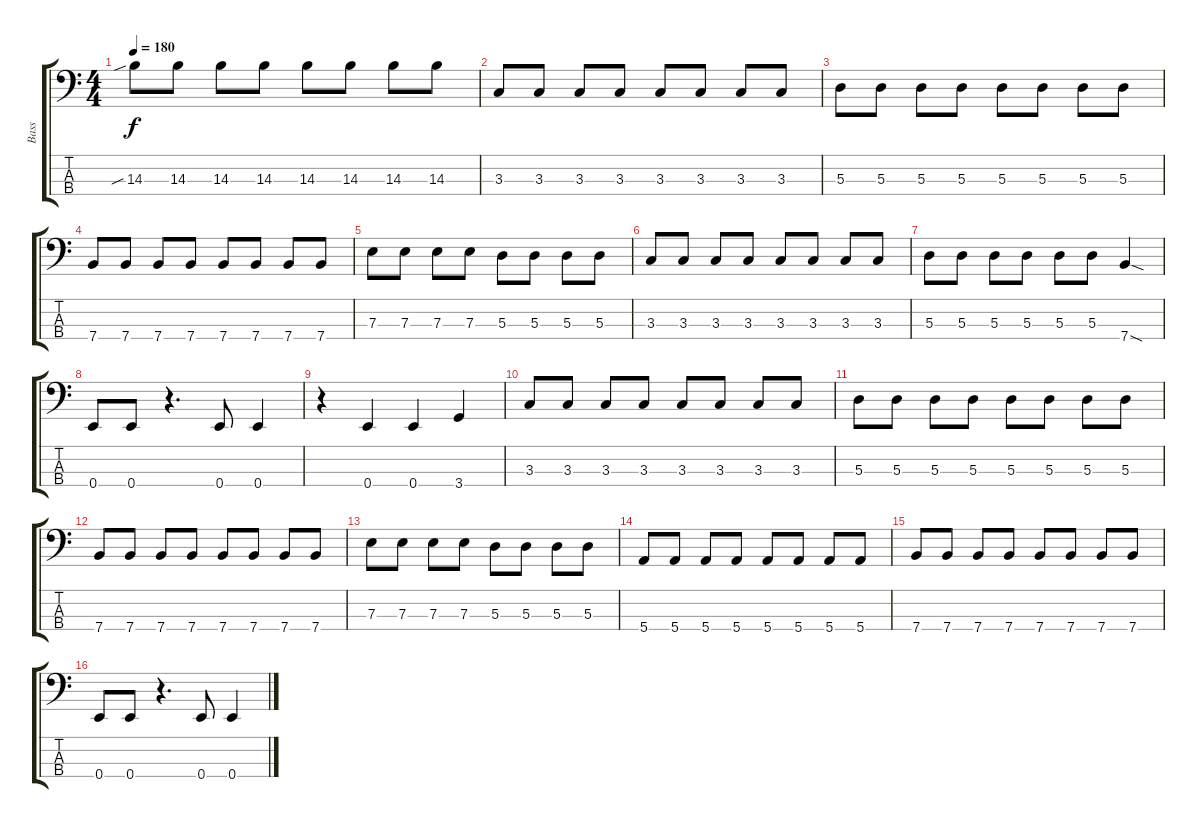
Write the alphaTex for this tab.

\track ("Bass" "Bass") {instrument electricbassfinger}
\staff {score tabs}
\tuning (G2 D2 A1 E1) {hide}
\ts (4 4)
\tempo 180
\clef f4
\ks c
14.3{sib}.8{dy f} 14.3.8 14.3.8 14.3.8 14.3.8 14.3.8 14.3.8 14.3.8 |
3.3.8 3.3.8 3.3.8 3.3.8 3.3.8 3.3.8 3.3.8 3.3.8 |
5.3.8 5.3.8 5.3.8 5.3.8 5.3.8 5.3.8 5.3.8 5.3.8 |
7.4.8 7.4.8 7.4.8 7.4.8 7.4.8 7.4.8 7.4.8 7.4.8 |
7.3.8 7.3.8 7.3.8 7.3.8 5.3.8 5.3.8 5.3.8 5.3.8 |
3.3.8 3.3.8 3.3.8 3.3.8 3.3.8 3.3.8 3.3.8 3.3.8 |
5.3.8 5.3.8 5.3.8 5.3.8 5.3.8 5.3.8 7.4{sod}.4 |
0.4.8 0.4.8 r.4{d} 0.4.8 0.4.4 |
r.4 0.4.4 0.4.4 3.4.4 |
3.3.8 3.3.8 3.3.8 3.3.8 3.3.8 3.3.8 3.3.8 3.3.8 |
5.3.8 5.3.8 5.3.8 5.3.8 5.3.8 5.3.8 5.3.8 5.3.8 |
7.4.8 7.4.8 7.4.8 7.4.8 7.4.8 7.4.8 7.4.8 7.4.8 |
7.3.8 7.3.8 7.3.8 7.3.8 5.3.8 5.3.8 5.3.8 5.3.8 |
5.4.8 5.4.8 5.4.8 5.4.8 5.4.8 5.4.8 5.4.8 5.4.8 |
7.4.8 7.4.8 7.4.8 7.4.8 7.4.8 7.4.8 7.4.8 7.4.8 |
0.4.8 0.4.8 r.4{d} 0.4.8 0.4.4
